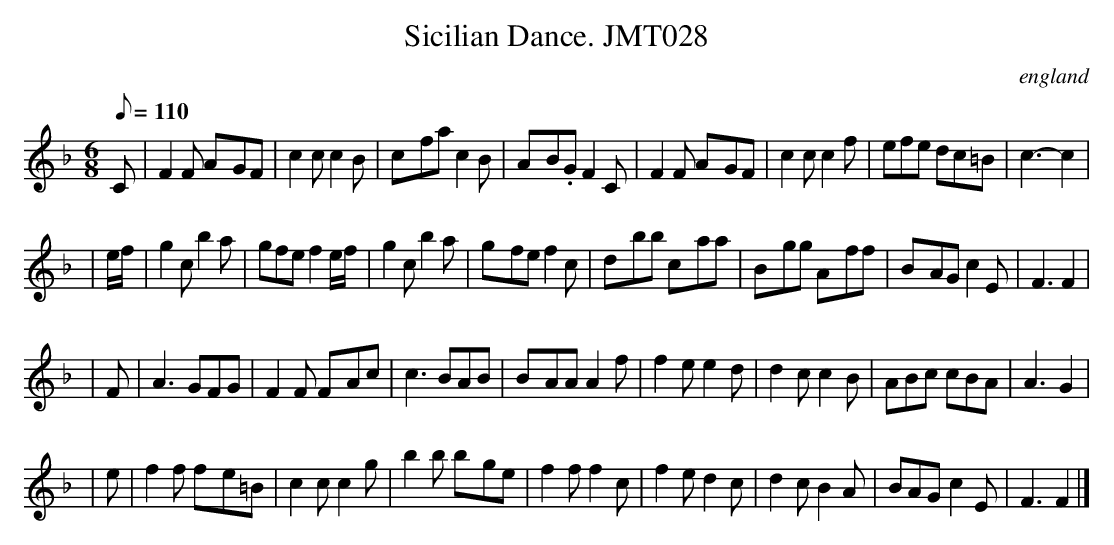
X:1
T:Sicilian Dance. JMT028
O:england
M:6/8
L:1/8
Q:110
K:F
C|F2F A-GF|c2cc2B|c-fac2B|A-B.GF2C|F2F A-GF|c2cc2f|efe dc=B|c3-c2|
|e/f/|g2cb2a|gfef2e/f/|g2cb2a|g-fef2c|d-bb c-aa|B-gg A-ff|B-AGc2E|F3F2|
|F|A3GFG|F2F F-Ac|c3BAB|B-AAA2f|f2ee2d|d2cc2B|ABc cBA|A3G2|
|e|f2f f-e=B|c2cc2g|b2b b-ge|f2ff2c|f2ed2c|d2cB2A|BAGc2E|F3F2|]
